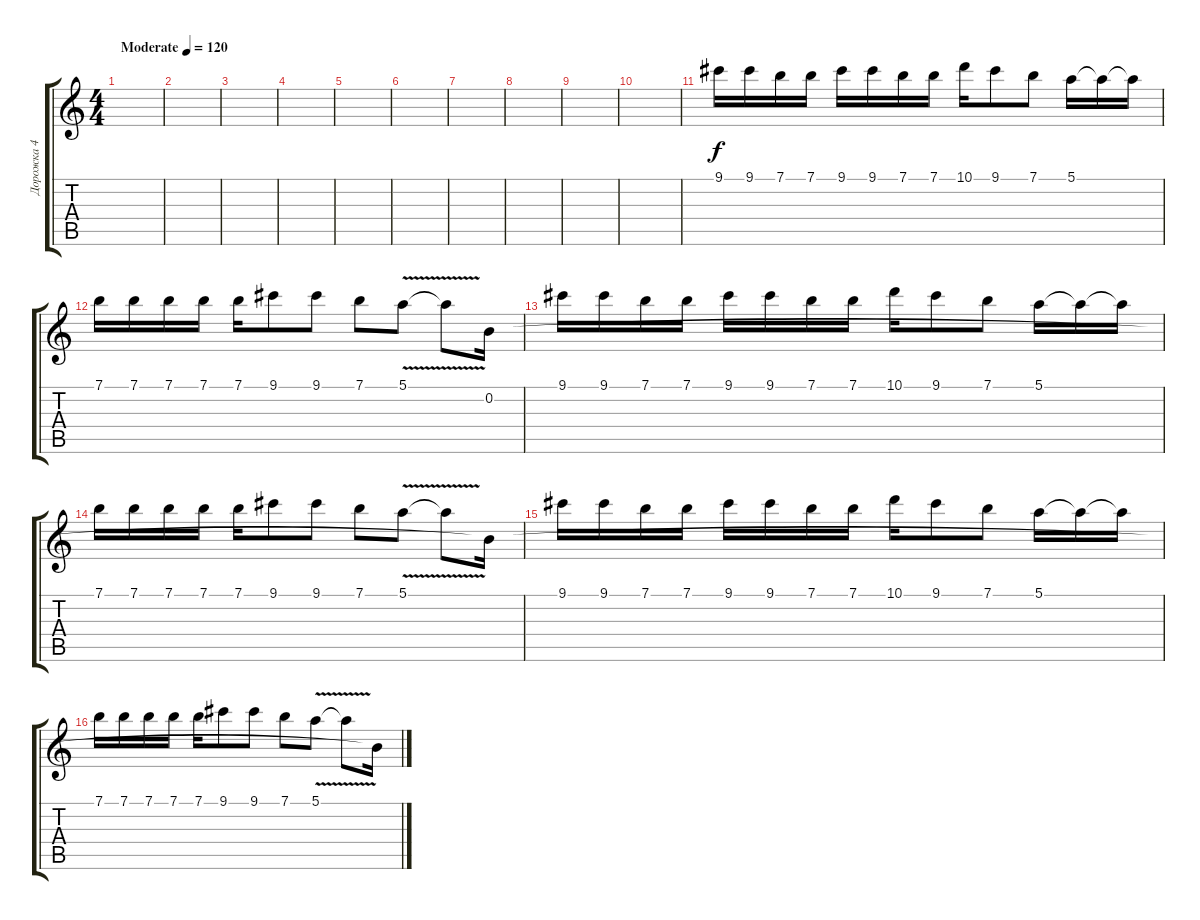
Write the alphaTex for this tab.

\track ("Дорожка 4" "Дорожка 4") {instrument distortionguitar}
\staff {score tabs}
\tuning (E4 B3 G3 D3 A2 E2) {hide}
\ts (4 4)
\tempo (120 "Moderate")
\clef g2
\ks c
|
|
|
|
|
|
|
|
|
|
9.1.16 9.1.16 7.1.16 7.1.16 9.1.16 9.1.16 7.1.16 7.1.16 10.1.16 9.1.8 7.1.8 5.1.16 5.1{t}.16 5.1{t}.16 |
7.1.16 7.1.16 7.1.16 7.1.16 7.1.16 9.1.8 9.1.8 7.1.8 5.1{v}.8 5.1{t}.8 0.2.16 |
9.1.16 9.1.16 7.1.16 7.1.16 9.1.16 9.1.16 7.1.16 7.1.16 10.1.16 9.1.8 7.1.8 5.1.16 5.1{t}.16 5.1{t}.16 |
7.1.16 7.1.16 7.1.16 7.1.16 7.1.16 9.1.8 9.1.8 7.1.8 5.1{v}.8 5.1{t}.8 0.2{t}.16 |
9.1.16 9.1.16 7.1.16 7.1.16 9.1.16 9.1.16 7.1.16 7.1.16 10.1.16 9.1.8 7.1.8 5.1.16 5.1{t}.16 5.1{t}.16 |
7.1.16 7.1.16 7.1.16 7.1.16 7.1.16 9.1.8 9.1.8 7.1.8 5.1{v}.8 5.1{t}.8 0.2{t}.16
